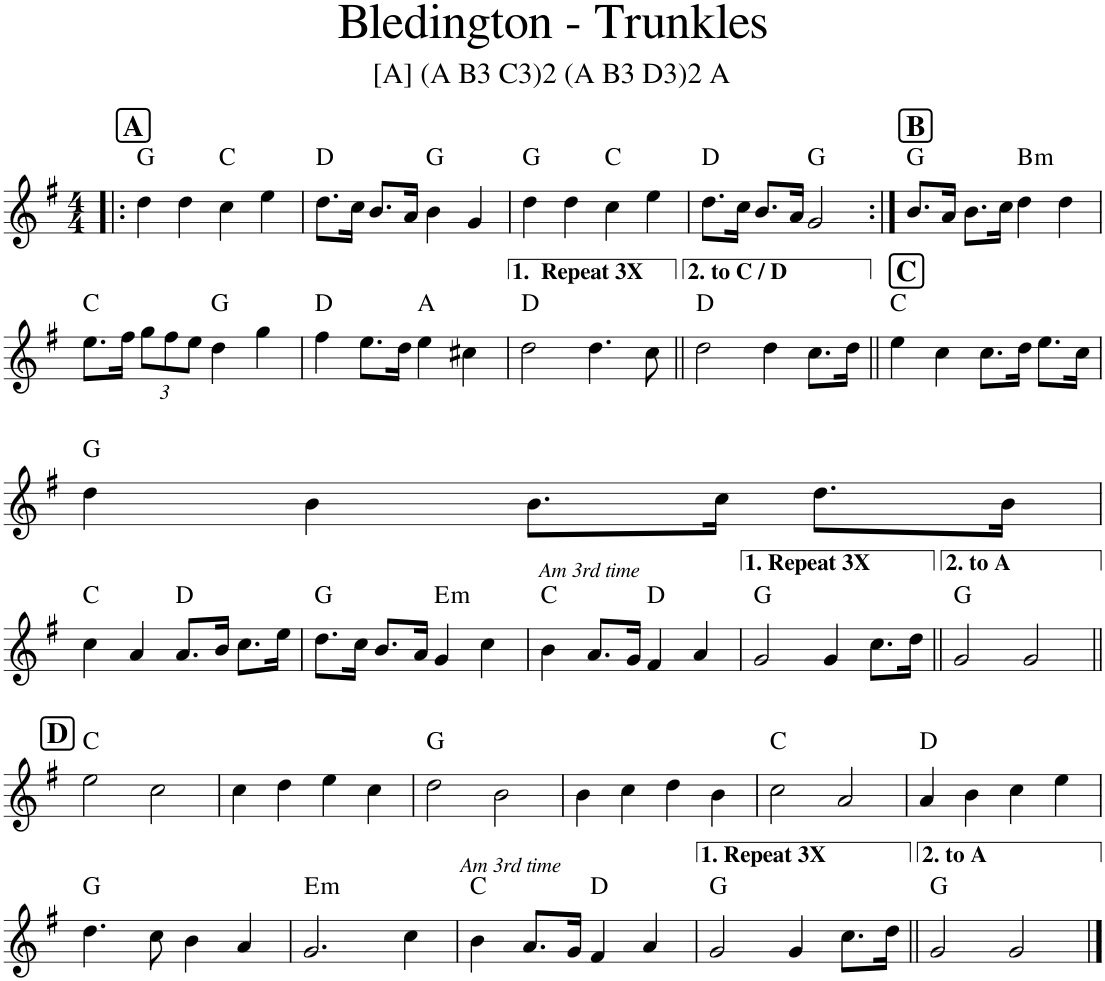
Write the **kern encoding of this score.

**kern	**harte
*part1	*part1
*staff1	*
*I"Piano	*
*I'Pno.	*
*clefG2	*
*k[f#]	*
*M4/4	*
!!LO:REH:place=s1:a:B:cj:fs=14:t=A
=1!|:	=1!|:
4dd\	G:maj
4dd\	.
4cc\	C:maj
4ee\	.
=2	=2
8.dd\L	D:maj
16cc\Jk	.
8.b/L	.
16a/Jk	.
4b\	G:maj
4g/	.
=3	=3
4dd\	G:maj
4dd\	.
4cc\	C:maj
4ee\	.
=4	=4
8.dd\L	D:maj
16cc\Jk	.
8.b/L	.
16a/Jk	.
2g/	G:maj
!!LO:REH:place=s1:a:B:cj:fs=14:t=B
=5:|!	=5:|!
8.b/L	G:maj
16a/Jk	.
8.b\L	.
16cc\Jk	.
!	!LO:H:kt=m
4dd\	B:min
4dd\	.
!!LO:LB:g=z
=6	=6
8.ee\L	C:maj
16ff#\Jk	.
*Xbrackettup	*
12gg\L	.
12ff#\	.
12ee\J	.
4dd\	G:maj
4gg\	.
=7	=7
4ff#\	D:maj
8.ee\L	.
16dd\Jk	.
4ee\	A:maj
4cc#X\	.
=8	=8
2dd\	D:maj
4.dd\	.
8cc\	.
=9||	=9||
2dd\	D:maj
4dd\	.
8.cc\L	.
16dd\Jk	.
!!LO:REH:place=s1:a:B:cj:fs=14:t=C
=10||	=10||
4ee\	C:maj
4cc\	.
8.cc\L	.
16dd\Jk	.
8.ee\L	.
16cc\Jk	.
!!LO:LB:g=z
=11	=11
4dd\	G:maj
4b\	.
8.b\L	.
16cc\Jk	.
8.dd\L	.
16b\Jk	.
!!LO:LB:g=z
=12	=12
4cc\	C:maj
4a/	.
8.a/L	D:maj
16b/Jk	.
8.cc\L	.
16ee\Jk	.
=13	=13
8.dd\L	G:maj
16cc\Jk	.
8.b/L	.
16a/Jk	.
!	!LO:H:kt=m
4g/	E:min
4cc\	.
=14	=14
!LO:TX:a:i:t=Am 3rd time	!
4b\	C:maj
8.a/L	.
16g/Jk	.
4f#/	D:maj
4a/	.
=15	=15
2g/	G:maj
4g/	.
8.cc\L	.
16dd\Jk	.
=16||	=16||
2g/	G:maj
2g/	.
!!LO:LB:g=z
!!LO:REH:place=s1:a:B:cj:fs=14:t=D
=17||	=17||
2ee\	C:maj
2cc\	.
=18	=18
4cc\	.
4dd\	.
4ee\	.
4cc\	.
=19	=19
2dd\	G:maj
2b\	.
=20	=20
4b\	.
4cc\	.
4dd\	.
4b\	.
=21	=21
2cc\	C:maj
2a/	.
=22	=22
4a/	D:maj
4b\	.
4cc\	.
4ee\	.
!!LO:LB:g=z
=23	=23
4.dd\	G:maj
8cc\	.
4b\	.
4a/	.
=24	=24
!	!LO:H:kt=m
2.g/	E:min
4cc\	.
=25	=25
!LO:TX:a:i:t=Am 3rd time	!
4b\	C:maj
8.a/L	.
16g/Jk	.
4f#/	D:maj
4a/	.
=26	=26
2g/	G:maj
4g/	.
8.cc\L	.
16dd\Jk	.
=27||	=27||
2g/	G:maj
2g/	.
==	==
*-	*-
